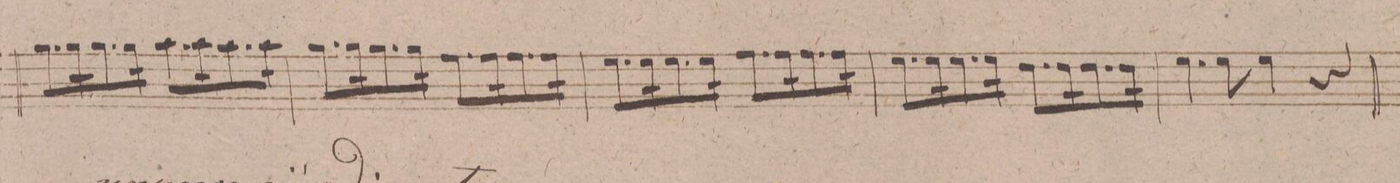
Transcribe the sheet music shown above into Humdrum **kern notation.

**kern	**dynam
*I"Violino 1mo	*
*clefG2	*
*k[f#c#g#d#]	*
*met(c)	*
*M4/4	*
8.gg#\L	.
16gg#\K	.
8.gg#\	.
16gg#\Jk	.
8.aa\L	.
16aa\K	.
8.aa\	.
16aa\Jk	.
=189	=189
8.gg#\L	.
16gg#\K	.
8.gg#\	.
16gg#\Jk	.
8.ff#\L	.
16ff#\K	.
8.ff#\	.
16ff#\Jk	.
=190	=190
8.ee\L	.
16ee\K	.
8.ee\	.
16ee\Jk	.
8.ff#\L	.
16ff#\K	.
8.ff#\	.
16ff#\Jk	.
=191	=191
8.ee\L	.
16ee\K	.
8.ee\	.
16ee\Jk	.
8.dd#\L	.
16dd#\K	.
8.dd#\	.
16dd#\Jk	.
=192	=192
4.ee\	.
8ee\	.
4ee\	.
4r	.
=193	=193
*-	*-
